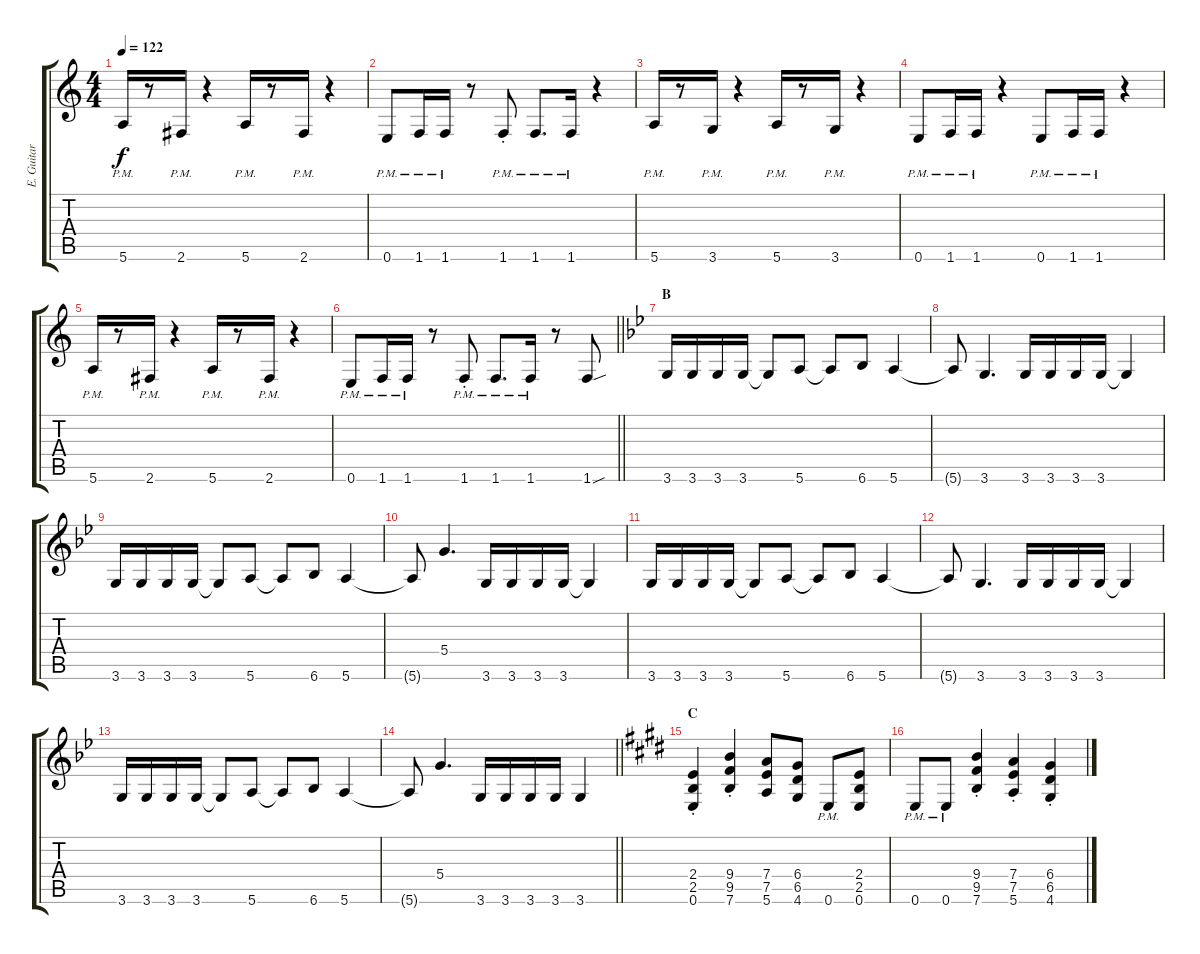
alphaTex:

\track ("E. Guitar I" "E. Guitar ") {instrument overdrivenguitar}
\staff {score tabs}
\tuning (E4 B3 G3 D3 A2 E2) {hide}
\ts (4 4)
\tempo 122
\clef g2
\ks c
5.6{pm}.16{dy f} r.8 2.6{pm}.16 r.4 5.6{pm}.16 r.8 2.6{pm}.16 r.4 |
0.6{pm}.8 1.6{pm}.16 1.6{pm}.16 r.8 1.6{pm st}.8 1.6{pm}.8{d} 1.6{pm}.16 r.4 |
5.6{pm}.16 r.8 3.6{pm}.16 r.4 5.6{pm}.16 r.8 3.6{pm}.16 r.4 |
0.6{pm}.8 1.6{pm}.16 1.6{pm}.16 r.4 0.6{pm}.8 1.6{pm}.16 1.6{pm}.16 r.4 |
5.6{pm}.16 r.8 2.6{pm}.16 r.4 5.6{pm}.16 r.8 2.6{pm}.16 r.4 |
\barLineRight lightlight
0.6{pm}.8 1.6{pm}.16 1.6{pm}.16 r.8 1.6{pm st}.8 1.6{pm}.8{d} 1.6{pm}.16 r.8 1.6{sou}.8 |
\section ("" "B")
\ks bb
3.6.16 3.6.16 3.6.16 3.6.16 3.6{t}.8 5.6.8 5.6{t}.8 6.6.8 5.6.4 |
5.6{t}.8 3.6.4{d} 3.6.16 3.6.16 3.6.16 3.6.16 3.6{t}.4 |
3.6.16 3.6.16 3.6.16 3.6.16 3.6{t}.8 5.6.8 5.6{t}.8 6.6.8 5.6.4 |
5.6{t}.8 5.4.4{d} 3.6.16 3.6.16 3.6.16 3.6.16 3.6{t}.4 |
3.6.16 3.6.16 3.6.16 3.6.16 3.6{t}.8 5.6.8 5.6{t}.8 6.6.8 5.6.4 |
5.6{t}.8 3.6.4{d} 3.6.16 3.6.16 3.6.16 3.6.16 3.6{t}.4 |
3.6.16 3.6.16 3.6.16 3.6.16 3.6{t}.8 5.6.8 5.6{t}.8 6.6.8 5.6.4 |
\barLineRight lightlight
5.6{t}.8 5.4.4{d} 3.6.16 3.6.16 3.6.16 3.6.16 3.6.4 |
\section ("" "C")
\ks e
(2.4{st} 2.5{st} 0.6{st}).4 (9.4{st} 9.5{st} 7.6{st}).4 (7.4 7.5 5.6).8 (6.4 6.5 4.6).8 0.6{pm}.8 (2.4 2.5 0.6).8 |
0.6{pm}.8 0.6{pm}.8 (9.4{st} 9.5{st} 7.6{st}).4 (7.4{st} 7.5{st} 5.6{st}).4 (6.4{st} 6.5{st} 4.6{st}).4
